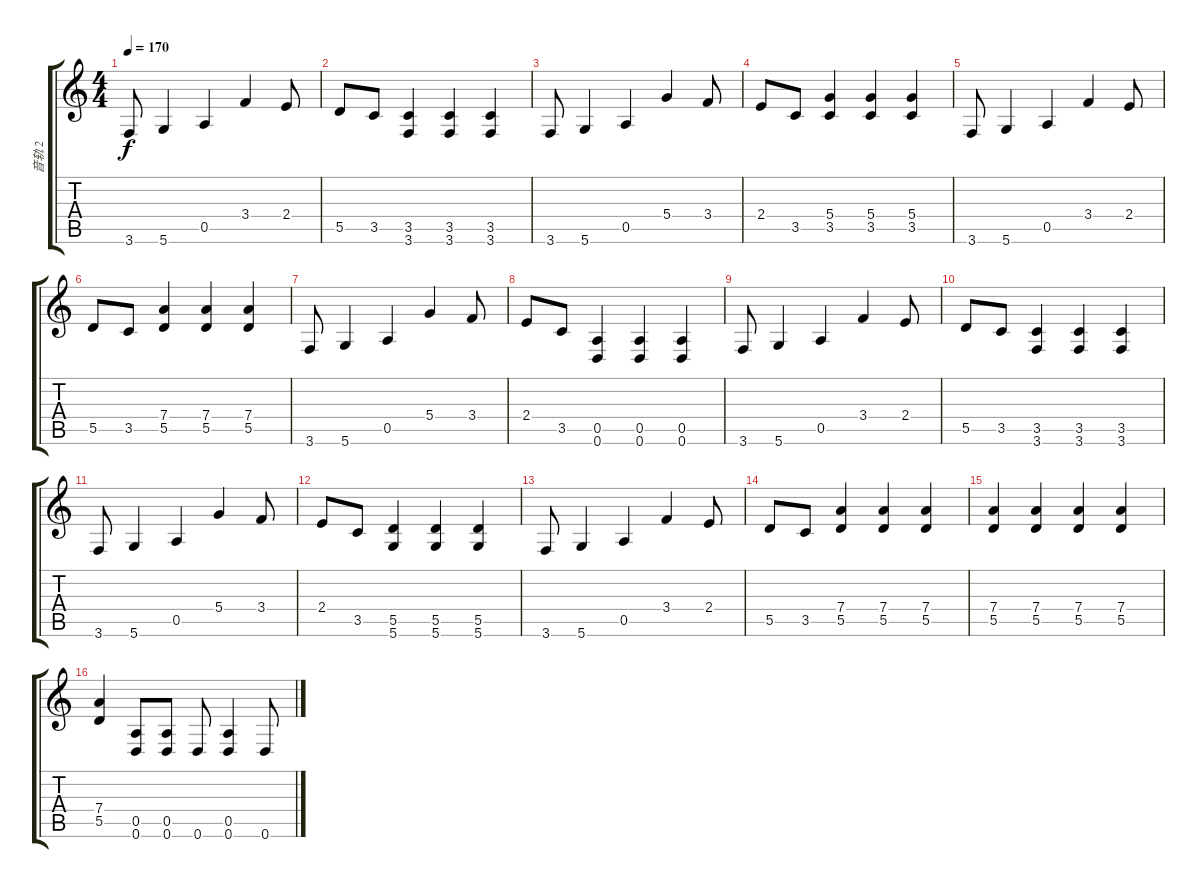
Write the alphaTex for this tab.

\track ("音轨 2" "音轨 2") {instrument overdrivenguitar}
\staff {score tabs}
\tuning (E4 B3 G3 D3 A2 D2) {hide}
\ts (4 4)
\tempo 170
\clef g2
\ks c
3.6.8{dy f} 5.6.4 0.5.4 3.4.4 2.4.8 |
5.5.8 3.5.8 (3.5 3.6).4 (3.5 3.6).4 (3.5 3.6).4 |
3.6.8 5.6.4 0.5.4 5.4.4 3.4.8 |
2.4.8 3.5.8 (5.4 3.5).4 (5.4 3.5).4 (5.4 3.5).4 |
3.6.8 5.6.4 0.5.4 3.4.4 2.4.8 |
5.5.8 3.5.8 (7.4 5.5).4 (7.4 5.5).4 (7.4 5.5).4 |
3.6.8 5.6.4 0.5.4 5.4.4 3.4.8 |
2.4.8 3.5.8 (0.5 0.6).4 (0.5 0.6).4 (0.5 0.6).4 |
3.6.8 5.6.4 0.5.4 3.4.4 2.4.8 |
5.5.8 3.5.8 (3.5 3.6).4 (3.5 3.6).4 (3.5 3.6).4 |
3.6.8 5.6.4 0.5.4 5.4.4 3.4.8 |
2.4.8 3.5.8 (5.5 5.6).4 (5.5 5.6).4 (5.5 5.6).4 |
3.6.8 5.6.4 0.5.4 3.4.4 2.4.8 |
5.5.8 3.5.8 (7.4 5.5).4 (7.4 5.5).4 (7.4 5.5).4 |
(7.4 5.5).4 (7.4 5.5).4 (7.4 5.5).4 (7.4 5.5).4 |
(7.4 5.5).4 (0.5 0.6).8 (0.5 0.6).8 0.6.8 (0.5 0.6).4 0.6.8
